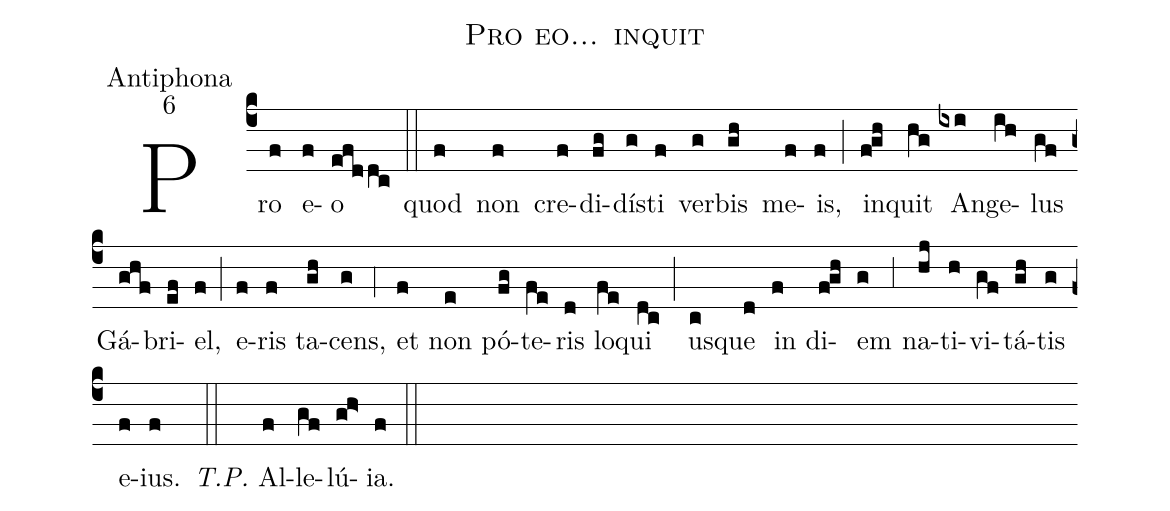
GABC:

name:Pro eo... inquit;
office-part:Antiphona;
mode:6;
%%
(c4) Pro(f) e(f)o(efddc) (::)
quod(f) non(f) cre(f)di(fg)dí(g)sti(f) ver(g)bis(gh) me(f)is,(f) (;) in(f!gh)quit(hg) An(ixi)ge(ih)lus(gf) Gá(ghf)bri(ef)el,(f) (;) e(f)ris(f) ta(gh)cens,(g) (,4) et(f) non(e) pó(fg)te(fe)ris(d) lo(fe)qui(dc) (;) u(c)sque(d) in(f) di(f!gh)em(g) (,3) na(hj)ti(h)vi(gf)tá(gh)tis(g) e(f)ius.(f) (::) <i>T.P.</i> Al(f)le(gf)lú(gh>)ia.(f) (::)
